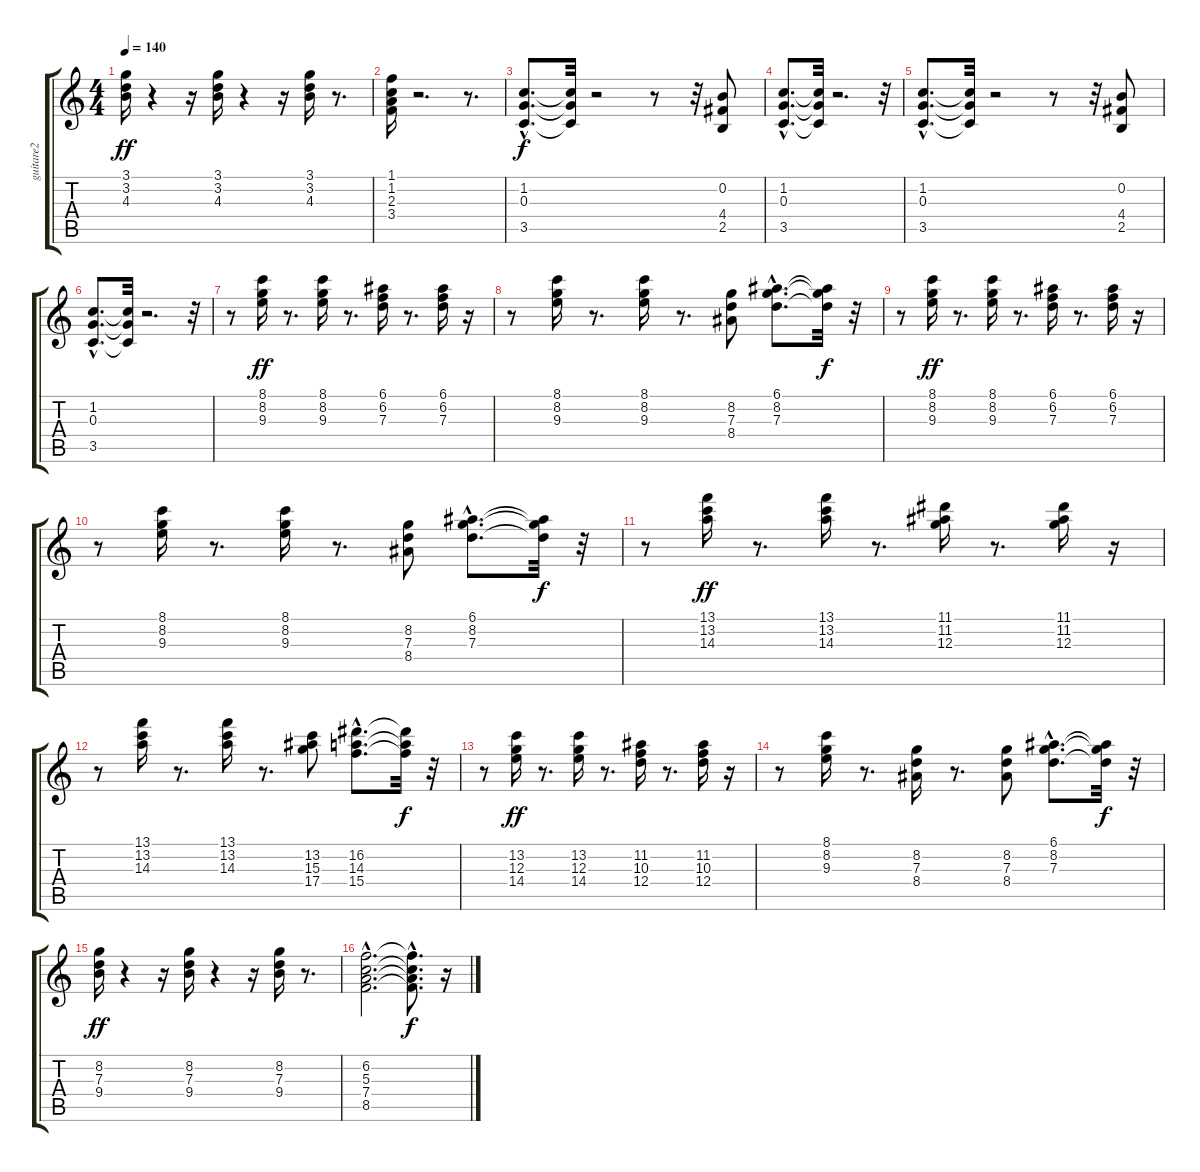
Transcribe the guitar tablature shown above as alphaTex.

\track ("guitare2" "guitare2") {instrument distortionguitar}
\staff {score tabs}
\tuning (E4 B3 G3 D3 A2 E2) {hide}
\ts (4 4)
\tempo 140
\clef g2
\ks c
(3.1 3.2 4.3).16{dy ff} r.4 r.16 (3.1 3.2 4.3).16 r.4 r.16 (3.1 3.2 4.3).16 r.8{d} |
(1.1 1.2 2.3 3.4).16 r.2{d} r.8{d} |
(1.2{hac} 0.3{hac} 3.5{hac}).8{d dy f} (1.2{t} 0.3{t} 3.5{t}).32 r.2 r.8 r.32 (0.2 4.4 2.5).8 |
(1.2{hac} 0.3{hac} 3.5{hac}).8{d} (1.2{t} 0.3{t} 3.5{t}).32 r.2{d} r.32 |
(1.2{hac} 0.3{hac} 3.5{hac}).8{d} (1.2{t} 0.3{t} 3.5{t}).32 r.2 r.8 r.32 (0.2 4.4 2.5).8 |
(1.2{hac} 0.3{hac} 3.5{hac}).8{d} (1.2{t} 0.3{t} 3.5{t}).32 r.2{d} r.32 |
r.8 (8.1 8.2 9.3).16{dy ff} r.8{d} (8.1 8.2 9.3).16 r.8{d} (6.1 6.2 7.3).16 r.8{d} (6.1 6.2 7.3).16 r.16 |
r.8 (8.1 8.2 9.3).16 r.8{d} (8.1 8.2 9.3).16 r.8{d} (8.2 7.3 8.4).8 (6.1{hac} 8.2{hac} 7.3{hac}).8{d} (6.1{t} 8.2{t} 7.3{t}).32{dy f} r.32 |
r.8 (8.1 8.2 9.3).16{dy ff} r.8{d} (8.1 8.2 9.3).16 r.8{d} (6.1 6.2 7.3).16 r.8{d} (6.1 6.2 7.3).16 r.16 |
r.8 (8.1 8.2 9.3).16 r.8{d} (8.1 8.2 9.3).16 r.8{d} (8.2 7.3 8.4).8 (6.1{hac} 8.2{hac} 7.3{hac}).8{d} (6.1{t} 8.2{t} 7.3{t}).32{dy f} r.32 |
r.8 (13.1 13.2 14.3).16{dy ff} r.8{d} (13.1 13.2 14.3).16 r.8{d} (11.1 11.2 12.3).16 r.8{d} (11.1 11.2 12.3).16 r.16 |
r.8 (13.1 13.2 14.3).16 r.8{d} (13.1 13.2 14.3).16 r.8{d} (13.2 15.3 17.4).8 (16.2{hac} 14.3{hac} 15.4{hac}).8{d} (16.2{t} 14.3{t} 15.4{t}).32{dy f} r.32 |
r.8 (13.2 12.3 14.4).16{dy ff} r.8{d} (13.2 12.3 14.4).16 r.8{d} (11.2 10.3 12.4).16 r.8{d} (11.2 10.3 12.4).16 r.16 |
r.8 (8.1 8.2 9.3).16 r.8{d} (8.2 7.3 8.4).16 r.8{d} (8.2 7.3 8.4).8 (6.1{hac} 8.2{hac} 7.3{hac}).8{d} (6.1{t} 8.2{t} 7.3{t}).32{dy f} r.32 |
(8.2 7.3 9.4).16{dy ff} r.4 r.16 (8.2 7.3 9.4).16 r.4 r.16 (8.2 7.3 9.4).16 r.8{d} |
(6.2{hac} 5.3{hac} 7.4{hac} 8.5{hac}).2{d} (6.2{hac t} 5.3{hac t} 7.4{hac t} 8.5{hac t}).8{d dy f} r.16
